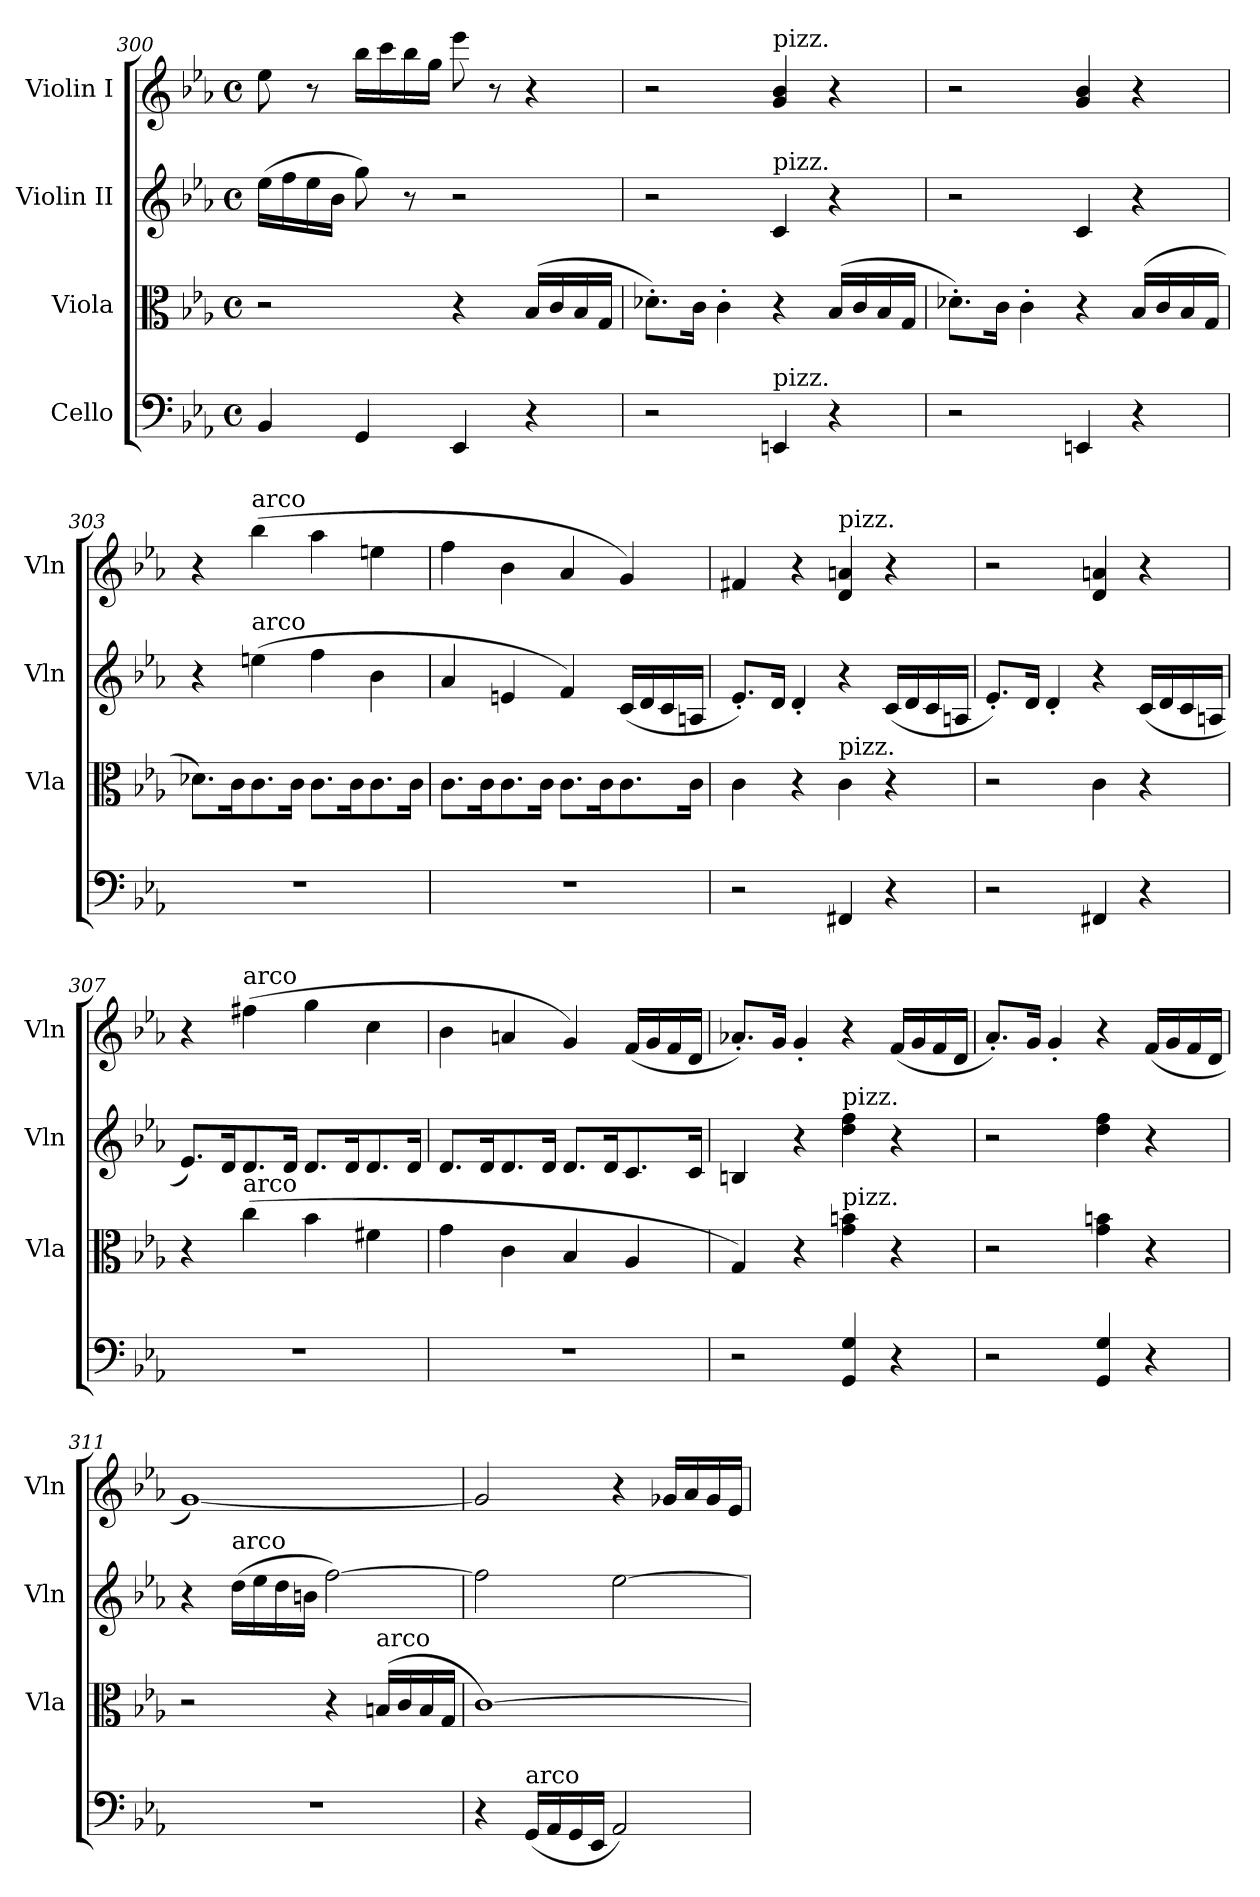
**kern	**kern	**kern	**kern
*part4	*part3	*part2	*part1
*staff4	*staff3	*staff2	*staff1
*I"Cello	*I"Viola	*I"Violin II	*I"Violin I
*	*I'Vla	*I'Vln	*I'Vln
*clefF4	*clefC3	*clefG2	*clefG2
*k[b-e-a-]	*k[b-e-a-]	*k[b-e-a-]	*k[b-e-a-]
*M4/4	*M4/4	*M4/4	*M4/4
*met(c)	*met(c)	*met(c)	*met(c)
=300	=300	=300	=300
4BB-/	2r	(>16ee-\LL	8ee-\
.	.	16ff\	.
.	.	16ee-\	8r
.	.	16b-\JJ	.
4GG/	.	8gg\)	16bb-\LL
.	.	.	16ccc\
.	.	8r	16bb-\
.	.	.	16gg\JJ
4EE-/	4r	2r	8eee-\
.	.	.	8r
4r	(>16B-/LL	.	4r
.	16c/	.	.
.	16B-/	.	.
.	16G/JJ	.	.
=301	=301	=301	=301
2r	8.d-X'\L)	2r	2r
.	16c\Jk	.	.
.	4c'\	.	.
!	!	!	!LO:TX:a:t=pizz.
!	!	!LO:TX:a:t=pizz.	!
!LO:TX:a:t=pizz.	!	!	!
4EEn/	4r	4c/	4g/ 4b-/
4r	(>16B-/LL	4r	4r
.	16c/	.	.
.	16B-/	.	.
.	16G/JJ	.	.
!!LO:LB:g=z
=302	=302	=302	=302
2r	8.d-X'\L)	2r	2r
.	16c\Jk	.	.
.	4c'\	.	.
4EEn/	4r	4c/	4g/ 4b-/
4r	(>16B-/LL	4r	4r
.	16c/	.	.
.	16B-/	.	.
.	16G/JJ	.	.
=303	=303	=303	=303
1r	8.d-X\L)	4r	4r
.	16c\K	.	.
!	!	!	!LO:TX:a:t=arco
!	!	!LO:TX:a:t=arco	!
.	8.c\	(>4een\	(>4bb-\
.	16c\Jk	.	.
.	8.c\L	4ff\	4aa-\
.	16c\K	.	.
.	8.c\	4b-\	4een\
.	16c\Jk	.	.
=304	=304	=304	=304
1r	8.c\L	4a-/	4ff\
.	16c\K	.	.
.	8.c\	4en/	4b-\
.	16c\Jk	.	.
.	8.c\L	4f/)	4a-/
.	16c\K	.	.
.	8.c\	(<16c/LL	4g/)
.	.	16d/	.
.	.	16c/	.
.	16c\Jk	16An/JJ	.
=305	=305	=305	=305
2r	4c\	8.e-'/L)	4f#X/
.	.	16d/Jk	.
.	4r	4d'/	4r
!	!	!	!LO:TX:a:t=pizz.
!	!LO:TX:a:t=pizz.	!	!
4FF#X/	4c\	4r	4d/ 4an/
4r	4r	(<16c/LL	4r
.	.	16d/	.
.	.	16c/	.
.	.	16An/JJ	.
=306	=306	=306	=306
2r	2r	8.e-'/L)	2r
.	.	16d/Jk	.
.	.	4d'/	.
4FF#X/	4c\	4r	4d/ 4an/
4r	4r	(<16c/LL	4r
.	.	16d/	.
.	.	16c/	.
.	.	16An/JJ	.
=307	=307	=307	=307
1r	4r	8.e-/L)	4r
.	.	16d/K	.
!	!	!	!LO:TX:a:t=arco
!	!LO:TX:a:t=arco	!	!
.	(>4cc\	8.d/	(>4ff#X\
.	.	16d/Jk	.
.	4b-\	8.d/L	4gg\
.	.	16d/K	.
.	4f#X\	8.d/	4cc\
.	.	16d/Jk	.
=308	=308	=308	=308
1r	4g\	8.d/L	4b-\
.	.	16d/K	.
.	4c\	8.d/	4an/
.	.	16d/Jk	.
.	4B-/	8.d/L	4g/)
.	.	16d/K	.
.	4A-/	8.c/	(<16f/LL
.	.	.	16g/
.	.	.	16f/
.	.	16c/Jk	16d/JJ
=309	=309	=309	=309
2r	4G/)	4Bn/	8.a-X'/L)
.	.	.	16g/Jk
.	4r	4r	4g'/
!	!	!LO:TX:a:t=pizz.	!
!	!LO:TX:a:t=pizz.	!	!
4GG/ 4G/	4g\ 4bn\	4dd\ 4ff\	4r
4r	4r	4r	(<16f/LL
.	.	.	16g/
.	.	.	16f/
.	.	.	16d/JJ
!!LO:LB:g=z
=310	=310	=310	=310
2r	2r	2r	8.a-'/L)
.	.	.	16g/Jk
.	.	.	4g'/
4GG/ 4G/	4g\ 4bn\	4dd\ 4ff\	4r
4r	4r	4r	(<16f/LL
.	.	.	16g/
.	.	.	16f/
.	.	.	16d/JJ
=311	=311	=311	=311
1r	2r	4r	[1g)
!	!	!LO:TX:a:t=arco	!
.	.	(>16dd\LL	.
.	.	16ee-\	.
.	.	16dd\	.
.	.	16bn\JJ	.
.	4r	[2ff\)	.
!	!LO:TX:a:t=arco	!	!
.	(<16Bn/LL	.	.
.	16c/	.	.
.	16B/	.	.
.	16G/JJ	.	.
=312	=312	=312	=312
4r	[1c)	2ff\]	2g/]
!LO:TX:a:t=arco	!	!	!
(<16GG/LL	.	.	.
16AA-/	.	.	.
16GG/	.	.	.
16EE-/JJ	.	.	.
2AA-/)	.	[2ee-\	4r
.	.	.	16g-X/LL
.	.	.	16a-/
.	.	.	16g-/
.	.	.	16e-/JJ
=	=	=	=
*-	*-	*-	*-
